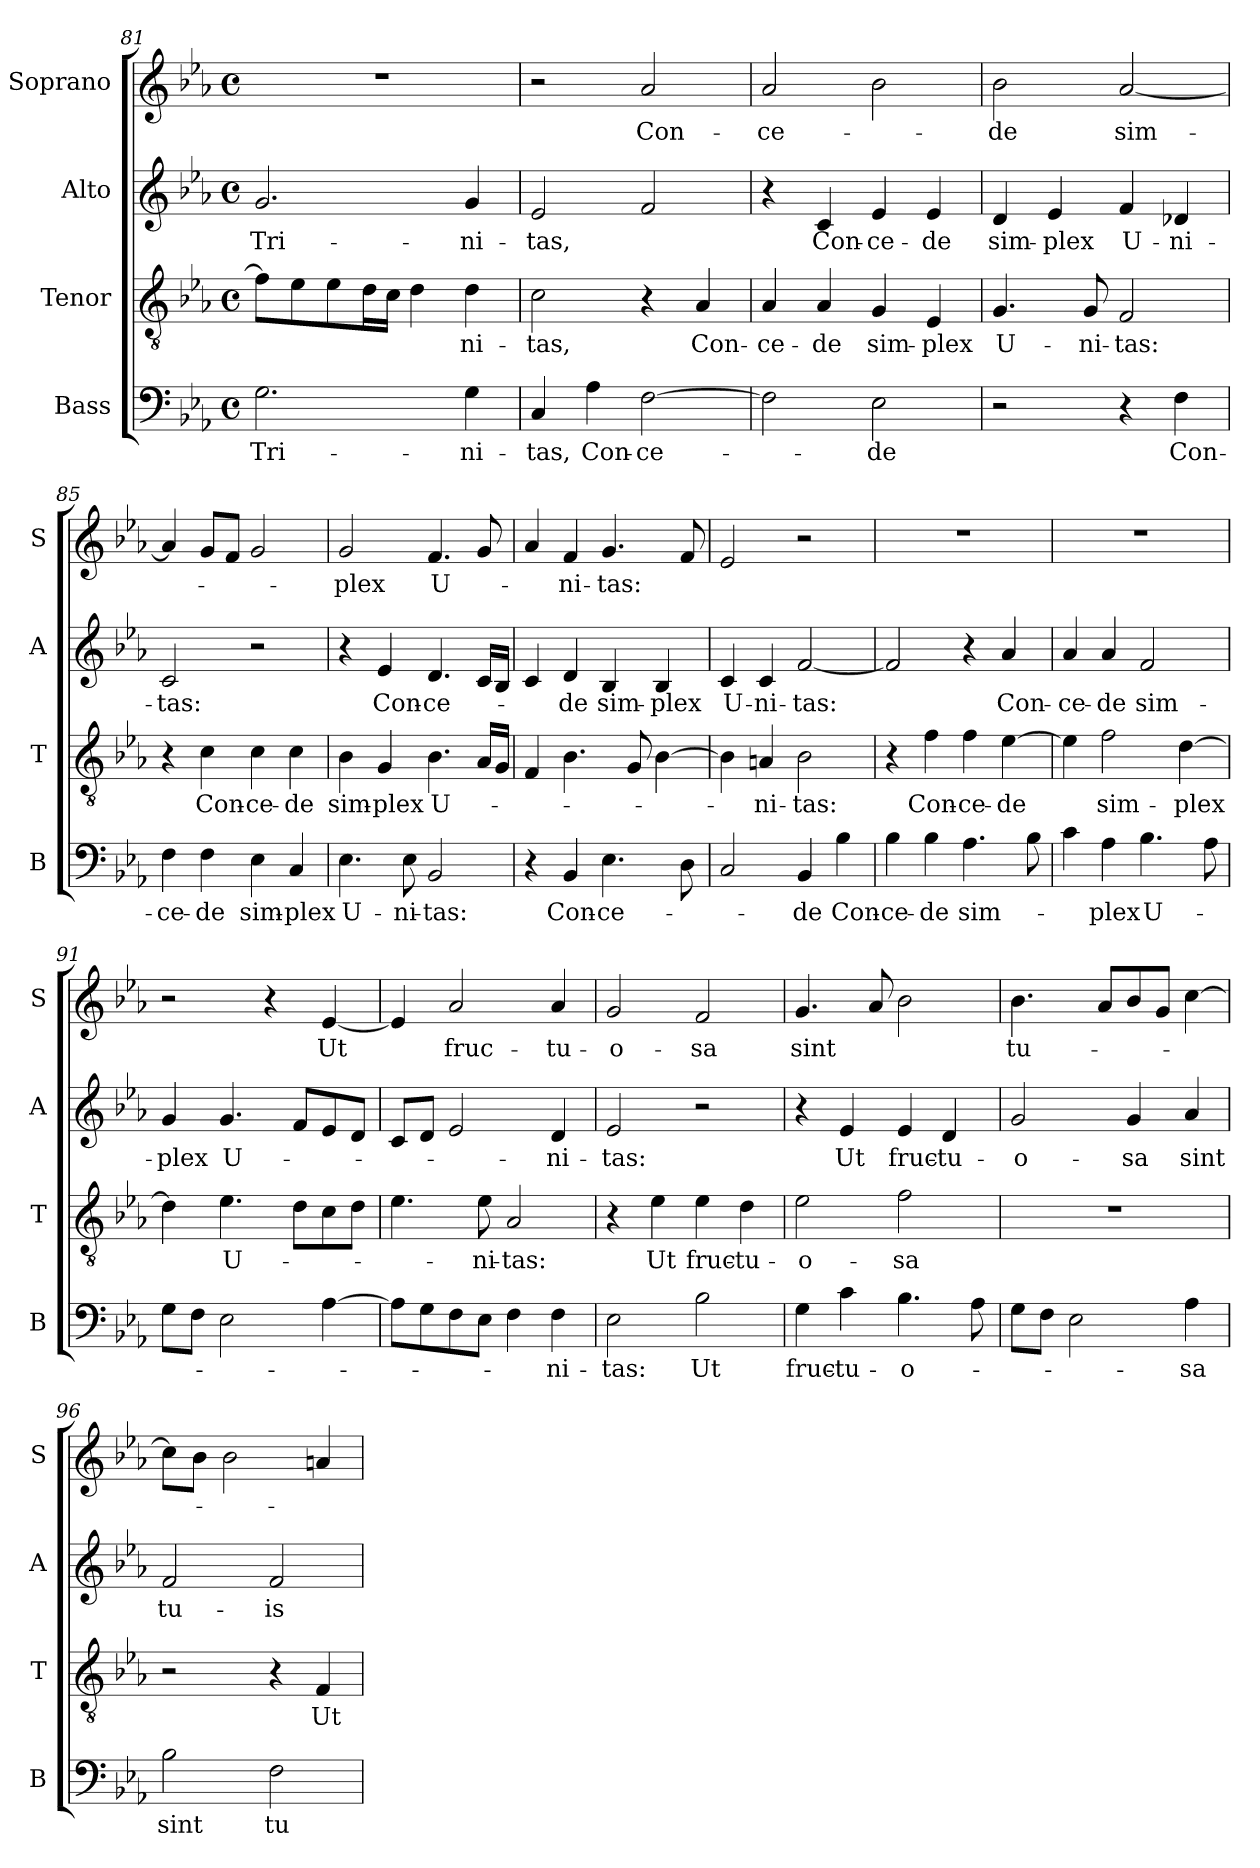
**kern	**text	**kern	**text	**kern	**text	**kern	**text
*part4	*part4	*part3	*part3	*part2	*part2	*part1	*part1
*staff4	*staff4	*staff3	*staff3	*staff2	*staff2	*staff1	*staff1
*I"Bass	*	*I"Tenor	*	*I"Alto	*	*I"Soprano	*
*I'B	*	*I'T	*	*I'A	*	*I'S	*
*clefF4	*	*clefGv2	*	*clefG2	*	*clefG2	*
*k[b-e-a-]	*	*k[b-e-a-]	*	*k[b-e-a-]	*	*k[b-e-a-]	*
*E-:	*	*E-:	*	*E-:	*	*E-:	*
*M4/4	*	*M4/4	*	*M4/4	*	*M4/4	*
*met(c)	*	*met(c)	*	*met(c)	*	*met(c)	*
=81	=81	=81	=81	=81	=81	=81	=81
!	!LO:LY:b	!	!	!	!LO:LY:b	!	!
2.G\	Tri-	8f\L]	.	2.g/	Tri-	1r	.
.	.	8e-\	.	.	.	.	.
.	.	8e-\	.	.	.	.	.
.	.	16d\L	.	.	.	.	.
.	.	16c\JJ	.	.	.	.	.
.	.	4d\	.	.	.	.	.
!	!LO:LY:b	!	!LO:LY:b	!	!LO:LY:b	!	!
4G\	-ni-	4d\	-ni-	4g/	-ni-	.	.
=82	=82	=82	=82	=82	=82	=82	=82
!	!LO:LY:b	!	!LO:LY:b	!	!LO:LY:b	!	!
4C/	-tas,	2c\	-tas,	2e-/	-tas,	2r	.
!	!LO:LY:b	!	!	!	!	!	!
4A-\	Con-	.	.	.	.	.	.
!	!LO:LY:b	!	!	!	!	!	!LO:LY:b
[2F\	-ce-	4r	.	2f/	.	2a-/	Con-
!	!	!	!LO:LY:b	!	!	!	!
.	.	4A-/	Con-	.	.	.	.
=83	=83	=83	=83	=83	=83	=83	=83
!	!	!	!LO:LY:b	!	!	!	!LO:LY:b
2F\]	.	4A-/	-ce-	4r	.	2a-/	-ce-
!	!	!	!LO:LY:b	!	!LO:LY:b	!	!
.	.	4A-/	-de	4c/	Con-	.	.
!	!LO:LY:b	!	!LO:LY:b	!	!LO:LY:b	!	!
2E-\	-de	4G/	sim-	4e-/	-ce-	2b-\	.
!	!	!	!LO:LY:b	!	!LO:LY:b	!	!
.	.	4E-/	-plex	4e-/	-de	.	.
=84	=84	=84	=84	=84	=84	=84	=84
!	!	!	!LO:LY:b	!	!LO:LY:b	!	!LO:LY:b
2r	.	4.G/	U-	4d/	sim-	2b-\	-de
!	!	!	!	!	!LO:LY:b	!	!
.	.	.	.	4e-/	-plex	.	.
!	!	!	!LO:LY:b	!	!	!	!
.	.	8G/	-ni-	.	.	.	.
!	!	!	!LO:LY:b	!	!LO:LY:b	!	!LO:LY:b
4r	.	2F/	-tas:	4f/	U-	[2a-/	sim-
!	!LO:LY:b	!	!	!	!LO:LY:b	!	!
4F\	Con-	.	.	4d-X/	-ni-	.	.
!!LO:LB:g=z
=85	=85	=85	=85	=85	=85	=85	=85
!	!LO:LY:b	!	!	!	!LO:LY:b	!	!
4F\	-ce-	4r	.	2c/	-tas:	4a-/]	.
!	!LO:LY:b	!	!LO:LY:b	!	!	!	!
4F\	-de	4c\	Con-	.	.	8g/L	.
.	.	.	.	.	.	8f/J	.
!	!LO:LY:b	!	!LO:LY:b	!	!	!	!
4E-\	sim-	4c\	-ce-	2r	.	2g/	.
!	!LO:LY:b	!	!LO:LY:b	!	!	!	!
4C/	-plex	4c\	-de	.	.	.	.
=86	=86	=86	=86	=86	=86	=86	=86
!	!LO:LY:b	!	!LO:LY:b	!	!	!	!LO:LY:b
4.E-\	U-	4B-\	sim-	4r	.	2g/	-plex
!	!	!	!LO:LY:b	!	!LO:LY:b	!	!
.	.	4G/	-plex	4e-/	Con-	.	.
!	!LO:LY:b	!	!	!	!	!	!
8E-\	-ni-	.	.	.	.	.	.
!	!LO:LY:b	!	!LO:LY:b	!	!LO:LY:b	!	!LO:LY:b
2BB-/	-tas:	4.B-\	U-	4.d/	-ce-	4.f/	U-
.	.	16A-/LL	.	16c/LL	.	8g/	.
.	.	16G/JJ	.	16B-/JJ	.	.	.
=87	=87	=87	=87	=87	=87	=87	=87
4r	.	4F/	.	4c/	.	4a-/	.
!	!LO:LY:b	!	!	!	!LO:LY:b	!	!LO:LY:b
4BB-/	Con-	4.B-\	.	4d/	-de	4f/	-ni-
!	!LO:LY:b	!	!	!	!LO:LY:b	!	!LO:LY:b
4.E-\	-ce-	.	.	4B-/	sim-	4.g/	-tas:
.	.	8G/	.	.	.	.	.
!	!	!	!	!	!LO:LY:b	!	!
.	.	[4B-\	.	4B-/	-plex	.	.
8D\	.	.	.	.	.	8f/	.
=88	=88	=88	=88	=88	=88	=88	=88
!	!	!	!	!	!LO:LY:b	!	!
2C/	.	4B-\]	.	4c/	U-	2e-/	.
!	!	!	!LO:LY:b	!	!LO:LY:b	!	!
.	.	4An/	-ni-	4c/	-ni-	.	.
!	!LO:LY:b	!	!LO:LY:b	!	!LO:LY:b	!	!
4BB-/	-de	2B-\	-tas:	[2f/	-tas:	2r	.
!	!LO:LY:b	!	!	!	!	!	!
4B-\	Con-	.	.	.	.	.	.
=89	=89	=89	=89	=89	=89	=89	=89
!	!LO:LY:b	!	!	!	!	!	!
4B-\	-ce-	4r	.	2f/]	.	1r	.
!	!LO:LY:b	!	!LO:LY:b	!	!	!	!
4B-\	-de	4f\	Con-	.	.	.	.
!	!LO:LY:b	!	!LO:LY:b	!	!	!	!
4.A-\	sim-	4f\	-ce-	4r	.	.	.
!	!	!	!LO:LY:b	!	!LO:LY:b	!	!
.	.	[4e-\	-de	4a-/	Con-	.	.
8B-\	.	.	.	.	.	.	.
!!LO:PB:g=z
=90	=90	=90	=90	=90	=90	=90	=90
!	!	!	!	!	!LO:LY:b	!	!
4c\	.	4e-\]	.	4a-/	-ce-	1r	.
!	!LO:LY:b	!	!LO:LY:b	!	!LO:LY:b	!	!
4A-\	-plex	2f\	sim-	4a-/	-de	.	.
!	!LO:LY:b	!	!	!	!LO:LY:b	!	!
4.B-\	U-	.	.	2f/	sim-	.	.
!	!	!	!LO:LY:b	!	!	!	!
.	.	[4d\	-plex	.	.	.	.
8A-\	.	.	.	.	.	.	.
=91	=91	=91	=91	=91	=91	=91	=91
!	!	!	!	!	!LO:LY:b	!	!
8G\L	.	4d\]	.	4g/	-plex	2r	.
8F\J	.	.	.	.	.	.	.
!	!	!	!LO:LY:b	!	!LO:LY:b	!	!
2E-\	.	4.e-\	U-	4.g/	U-	.	.
.	.	.	.	.	.	4r	.
.	.	8d\L	.	8f/L	.	.	.
!	!	!	!	!	!	!	!LO:LY:b
[4A-\	.	8c\	.	8e-/	.	[4e-/	Ut
.	.	8d\J	.	8d/J	.	.	.
=92	=92	=92	=92	=92	=92	=92	=92
8A-\L]	.	4.e-\	.	8c/L	.	4e-/]	.
8G\	.	.	.	8d/J	.	.	.
!	!	!	!	!	!	!	!LO:LY:b
8F\	.	.	.	2e-/	.	2a-/	fruc-
!	!	!	!LO:LY:b	!	!	!	!
8E-\J	.	8e-\	-ni-	.	.	.	.
!	!	!	!LO:LY:b	!	!	!	!
4F\	.	2A-/	-tas:	.	.	.	.
!	!LO:LY:b	!	!	!	!LO:LY:b	!	!LO:LY:b
4F\	-ni-	.	.	4d/	-ni-	4a-/	-tu-
=93	=93	=93	=93	=93	=93	=93	=93
!	!LO:LY:b	!	!	!	!LO:LY:b	!	!LO:LY:b
2E-\	-tas:	4r	.	2e-/	-tas:	2g/	-o-
!	!	!	!LO:LY:b	!	!	!	!
.	.	4e-\	Ut	.	.	.	.
!	!LO:LY:b	!	!LO:LY:b	!	!	!	!LO:LY:b
2B-\	Ut	4e-\	fruc-	2r	.	2f/	-sa
!	!	!	!LO:LY:b	!	!	!	!
.	.	4d\	-tu-	.	.	.	.
=94	=94	=94	=94	=94	=94	=94	=94
!	!LO:LY:b	!	!LO:LY:b	!	!	!	!LO:LY:b
4G\	fruc-	2e-\	-o-	4r	.	4.g/	sint
!	!LO:LY:b	!	!	!	!LO:LY:b	!	!
4c\	-tu-	.	.	4e-/	Ut	.	.
.	.	.	.	.	.	8a-/	.
!	!LO:LY:b	!	!LO:LY:b	!	!LO:LY:b	!	!
4.B-\	-o-	2f\	-sa	4e-/	fruc-	2b-\	.
!	!	!	!	!	!LO:LY:b	!	!
.	.	.	.	4d/	-tu-	.	.
8A-\	.	.	.	.	.	.	.
!!LO:LB:g=z
=95	=95	=95	=95	=95	=95	=95	=95
!	!	!	!	!	!LO:LY:b	!	!LO:LY:b
8G\L	.	1r	.	2g/	-o-	4.b-\	tu-
8F\J	.	.	.	.	.	.	.
2E-\	.	.	.	.	.	.	.
.	.	.	.	.	.	8a-/L	.
!	!	!	!	!	!LO:LY:b	!	!
.	.	.	.	4g/	-sa	8b-/	.
.	.	.	.	.	.	8g/J	.
!	!LO:LY:b	!	!	!	!LO:LY:b	!	!
4A-\	-sa	.	.	4a-/	sint	[4cc\	.
=96	=96	=96	=96	=96	=96	=96	=96
!	!LO:LY:b	!	!	!	!LO:LY:b	!	!
2B-\	sint	2r	.	2f/	tu-	8cc\L]	.
.	.	.	.	.	.	8b-\J	.
.	.	.	.	.	.	2b-\	.
!	!LO:LY:b	!	!	!	!LO:LY:b	!	!
2F\	tu-	4r	.	2f/	-is	.	.
!	!	!	!LO:LY:b	!	!	!	!
.	.	4F/	Ut	.	.	4an/	.
=	=	=	=	=	=	=	=
*-	*-	*-	*-	*-	*-	*-	*-
